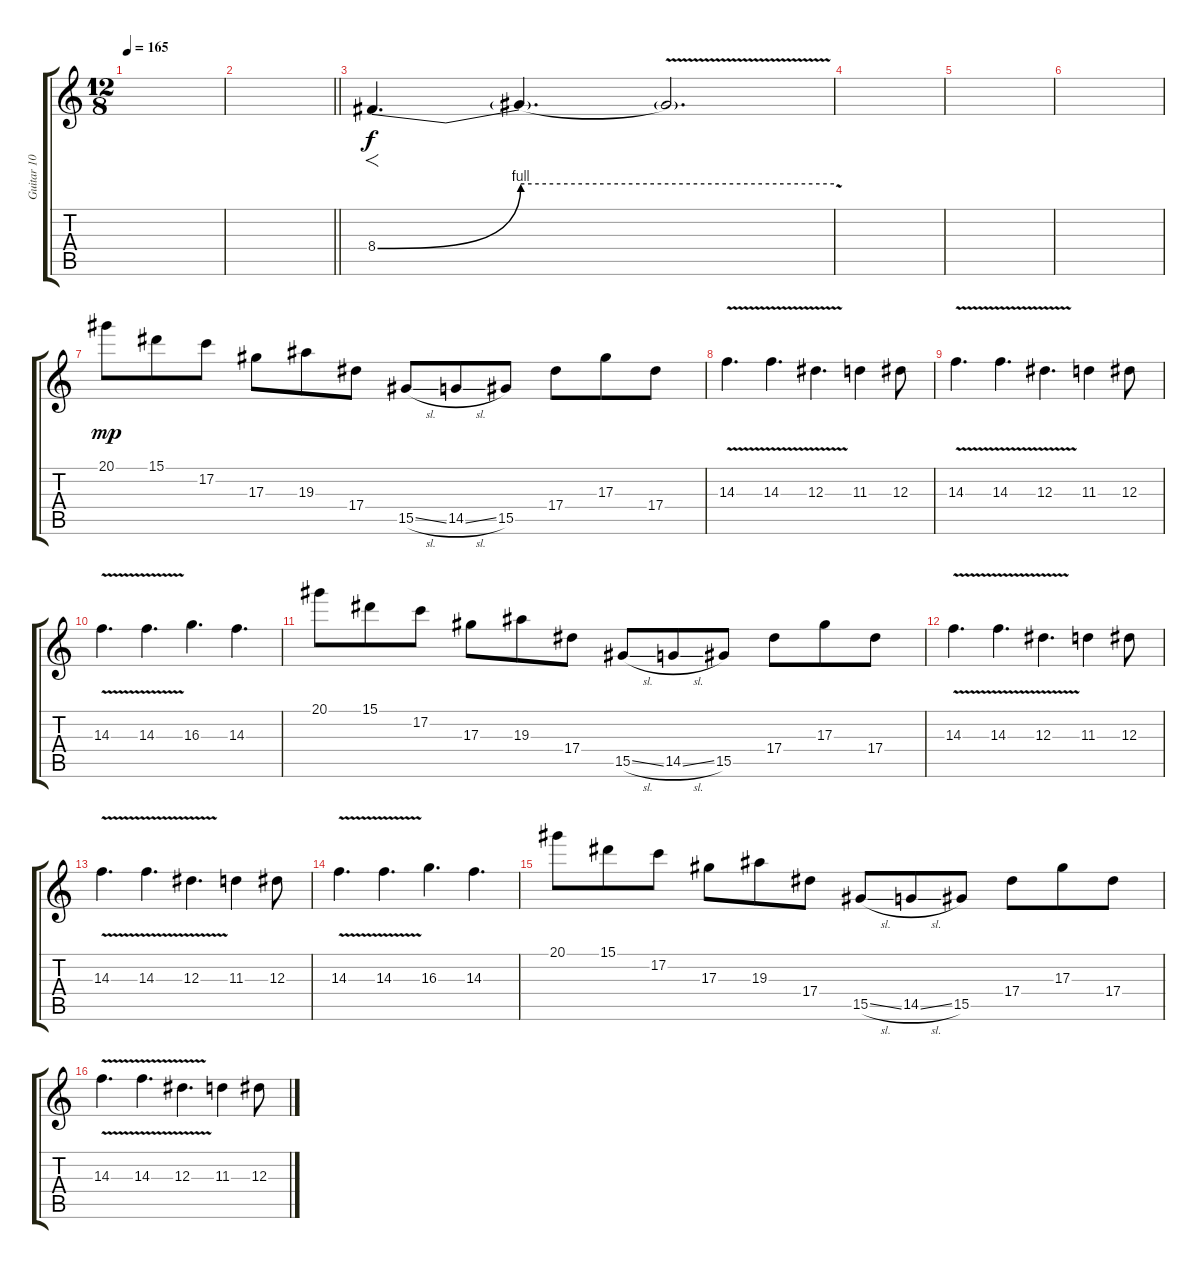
\track ("Guitar 10" "Guitar 10") {instrument distortionguitar}
\staff {score tabs}
\tuning (C4 G3 Eb3 Bb2 F2 C2) {hide}
\ts (12 8)
\tempo 165
\clef g2
\ks c
|
\barLineRight lightlight
|
\section ("" "")
8.4{be (bend 0 0 60 4)}.4{f d} 8.4{be (hold 0 4 60 4) t}.4{d dy f} 8.4{v t}.2{d} |
|
|
|
20.1.8{dy mp volume 0} 15.1.8{volume 10} 17.2.8 17.3.8 19.3.8 17.4.8 15.5{sl}.8 14.5{sl}.8 15.5.8 17.4.8 17.3.8 17.4.8 |
14.3{v}.4{d} 14.3{v}.4{d} 12.3{v}.4{d} 11.3.4 12.3.8 |
14.3{v}.4{d} 14.3{v}.4{d} 12.3{v}.4{d} 11.3.4 12.3.8 |
14.3{v}.4{d} 14.3{v}.4{d} 16.3.4{d} 14.3.4{d} |
20.1.8 15.1.8 17.2.8 17.3.8 19.3.8 17.4.8 15.5{sl}.8 14.5{sl}.8 15.5.8 17.4.8 17.3.8 17.4.8 |
14.3{v}.4{d} 14.3{v}.4{d} 12.3{v}.4{d} 11.3.4 12.3.8 |
14.3{v}.4{d} 14.3{v}.4{d} 12.3{v}.4{d} 11.3.4 12.3.8 |
14.3{v}.4{d} 14.3{v}.4{d} 16.3.4{d} 14.3.4{d} |
20.1.8 15.1.8 17.2.8 17.3.8 19.3.8 17.4.8 15.5{sl}.8 14.5{sl}.8 15.5.8 17.4.8 17.3.8 17.4.8 |
14.3{v}.4{d} 14.3{v}.4{d} 12.3{v}.4{d} 11.3.4 12.3.8
